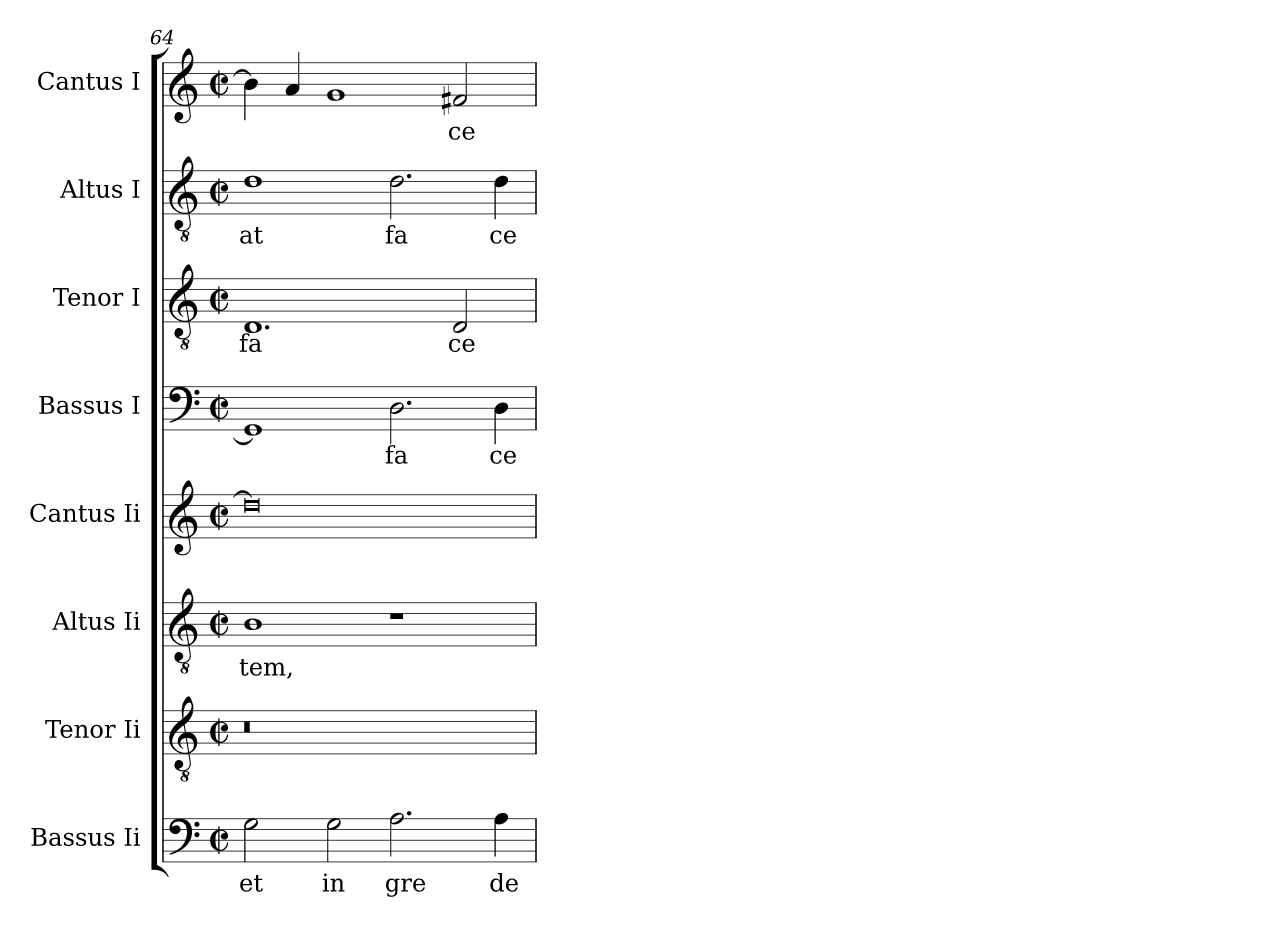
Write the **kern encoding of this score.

**kern	**text	**kern	**kern	**text	**kern	**kern	**text	**kern	**text	**kern	**text	**kern	**text
*part8	*part8	*part7	*part6	*part6	*part5	*part4	*part4	*part3	*part3	*part2	*part2	*part1	*part1
*staff8	*staff8	*staff7	*staff6	*staff6	*staff5	*staff4	*staff4	*staff3	*staff3	*staff2	*staff2	*staff1	*staff1
*I"Bassus Ii	*	*I"Tenor Ii	*I"Altus Ii	*	*I"Cantus Ii	*I"Bassus I	*	*I"Tenor I	*	*I"Altus I	*	*I"Cantus I	*
*clefF4	*	*clefGv2	*clefGv2	*	*clefG2	*clefF4	*	*clefGv2	*	*clefGv2	*	*clefG2	*
*M2/2	*	*M2/2	*M2/2	*	*M2/2	*M2/2	*	*M2/2	*	*M2/2	*	*M2/2	*
*met(c|)	*	*met(c|)	*met(c|)	*	*met(c|)	*met(c|)	*	*met(c|)	*	*met(c|)	*	*met(c|)	*
=64	=64	=64	=64	=64	=64	=64	=64	=64	=64	=64	=64	=64	=64
!	!LO:LY:b:cj	!	!	!LO:LY:b:cj	!	!	!	!	!LO:LY:b:cj	!	!LO:LY:b:cj	!	!
2G\	et	0r	1B	tem,	0dd]	1GG]	.	1.D	fa	1d	at	4b\]	.
.	.	.	.	.	.	.	.	.	.	.	.	4a/	.
!	!LO:LY:b:cj	!	!	!	!	!	!	!	!	!	!	!	!
2G\	in	.	.	.	.	.	.	.	.	.	.	1g	.
!	!LO:LY:b:cj	!	!	!	!	!	!LO:LY:b:cj	!	!	!	!LO:LY:b:cj	!	!
2.A\	gre	.	1r	.	.	2.D\	fa	.	.	2.d\	fa	.	.
!	!	!	!	!	!	!	!	!	!LO:LY:b:cj	!	!	!	!LO:LY:b:cj
.	.	.	.	.	.	.	.	2D/	ce	.	.	2f#/	-ce-
!	!LO:LY:b:cj	!	!	!	!	!	!LO:LY:b:cj	!	!	!	!LO:LY:b:cj	!	!
4A\	de	.	.	.	.	4D\	ce	.	.	4d\	ce	.	.
=	=	=	=	=	=	=	=	=	=	=	=	=	=
*-	*-	*-	*-	*-	*-	*-	*-	*-	*-	*-	*-	*-	*-
